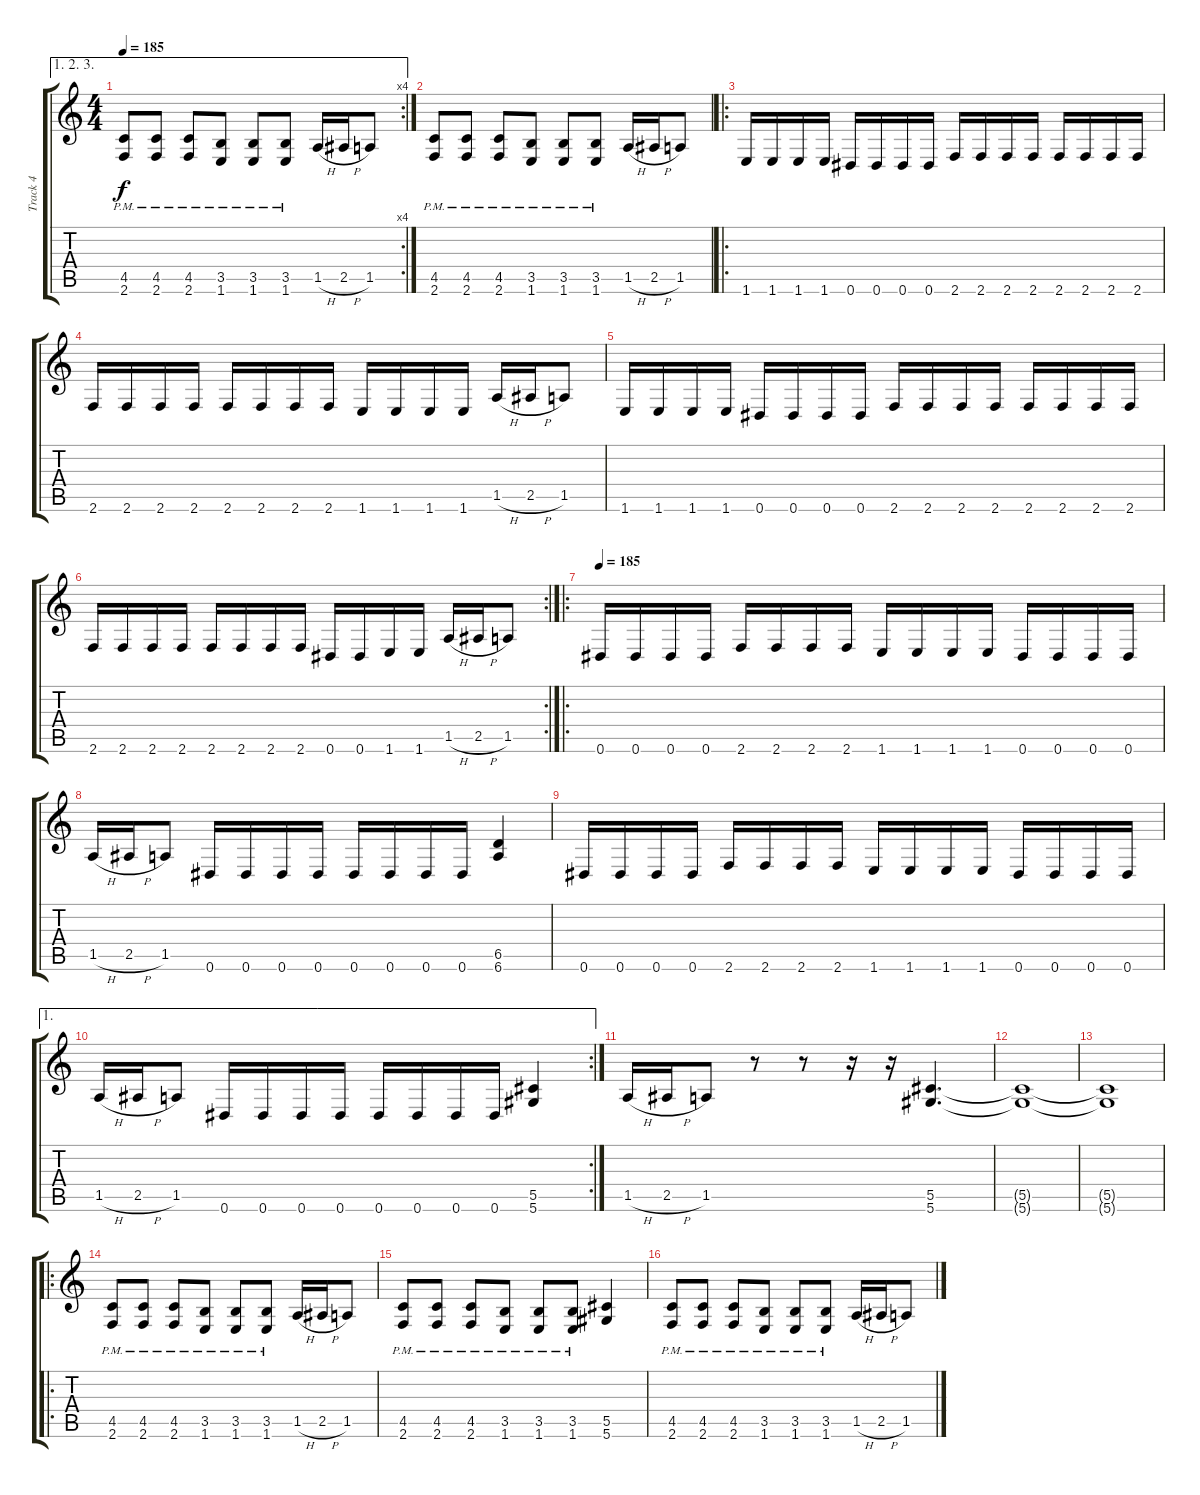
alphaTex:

\track ("Track 4" "Track 4") {instrument overdrivenguitar}
\staff {score tabs}
\tuning (Eb4 Bb3 Gb3 Db3 Ab2 Eb2) {hide}
\ae (1 2 3)
\rc 4
\ts (4 4)
\tempo 185
\clef g2
\ks c
(4.5{pm} 2.6{pm}).8{dy f} (4.5{pm} 2.6{pm}).8 (4.5{pm} 2.6{pm}).8 (3.5{pm} 1.6{pm}).8 (3.5{pm} 1.6{pm}).8 (3.5{pm} 1.6{pm}).8 1.5{h}.16 2.5{h}.16 1.5.8 |
(4.5{pm} 2.6{pm}).8 (4.5{pm} 2.6{pm}).8 (4.5{pm} 2.6{pm}).8 (3.5{pm} 1.6{pm}).8 (3.5{pm} 1.6{pm}).8 (3.5{pm} 1.6{pm}).8 1.5{h}.16 2.5{h}.16 1.5.8 |
\ro
1.6.16 1.6.16 1.6.16 1.6.16 0.6.16 0.6.16 0.6.16 0.6.16 2.6.16 2.6.16 2.6.16 2.6.16 2.6.16 2.6.16 2.6.16 2.6.16 |
2.6.16 2.6.16 2.6.16 2.6.16 2.6.16 2.6.16 2.6.16 2.6.16 1.6.16 1.6.16 1.6.16 1.6.16 1.5{h}.16 2.5{h}.16 1.5.8 |
1.6.16 1.6.16 1.6.16 1.6.16 0.6.16 0.6.16 0.6.16 0.6.16 2.6.16 2.6.16 2.6.16 2.6.16 2.6.16 2.6.16 2.6.16 2.6.16 |
\rc 2
2.6.16 2.6.16 2.6.16 2.6.16 2.6.16 2.6.16 2.6.16 2.6.16 0.6.16 0.6.16 1.6.16 1.6.16 1.5{h}.16 2.5{h}.16 1.5.8 |
\ro
\tempo 185
0.6.16 0.6.16 0.6.16 0.6.16 2.6.16 2.6.16 2.6.16 2.6.16 1.6.16 1.6.16 1.6.16 1.6.16 0.6.16 0.6.16 0.6.16 0.6.16 |
1.5{h}.16 2.5{h}.16 1.5.8 0.6.16 0.6.16 0.6.16 0.6.16 0.6.16 0.6.16 0.6.16 0.6.16 (6.5 6.6).4 |
0.6.16 0.6.16 0.6.16 0.6.16 2.6.16 2.6.16 2.6.16 2.6.16 1.6.16 1.6.16 1.6.16 1.6.16 0.6.16 0.6.16 0.6.16 0.6.16 |
\ae 1
\rc 2
1.5{h}.16 2.5{h}.16 1.5.8 0.6.16 0.6.16 0.6.16 0.6.16 0.6.16 0.6.16 0.6.16 0.6.16 (5.5 5.6).4 |
1.5{h}.16 2.5{h}.16 1.5.8 r.8 r.8 r.16 r.16 (5.5 5.6).4{d} |
(5.5{t} 5.6{t}).1 |
(5.5{t} 5.6{t}).1 |
\ro
(4.5{pm} 2.6{pm}).8 (4.5{pm} 2.6{pm}).8 (4.5{pm} 2.6{pm}).8 (3.5{pm} 1.6{pm}).8 (3.5{pm} 1.6{pm}).8 (3.5{pm} 1.6{pm}).8 1.5{h}.16 2.5{h}.16 1.5.8 |
(4.5{pm} 2.6{pm}).8 (4.5{pm} 2.6{pm}).8 (4.5{pm} 2.6{pm}).8 (3.5{pm} 1.6{pm}).8 (3.5{pm} 1.6{pm}).8 (3.5{pm} 1.6{pm}).8 (5.5 5.6).4 |
(4.5{pm} 2.6{pm}).8 (4.5{pm} 2.6{pm}).8 (4.5{pm} 2.6{pm}).8 (3.5{pm} 1.6{pm}).8 (3.5{pm} 1.6{pm}).8 (3.5{pm} 1.6{pm}).8 1.5{h}.16 2.5{h}.16 1.5.8
